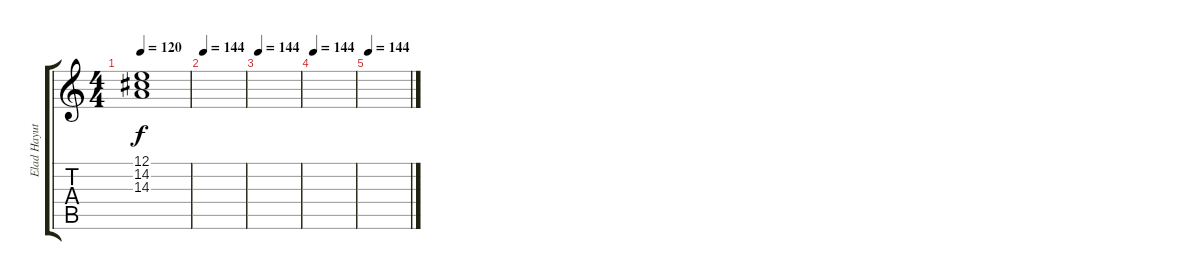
\track ("Elad Hayut" "Elad Hayut") {instrument choiraahs}
\staff {score tabs}
\tuning (E4 B3 G3 D3 A2 E2) {hide}
\ts (4 4)
\tempo 120
\clef g2
\ks c
(12.1 14.2 14.3).1{dy f} |
\tempo 144
|
\tempo 144
|
\tempo 144
|
\tempo 144
